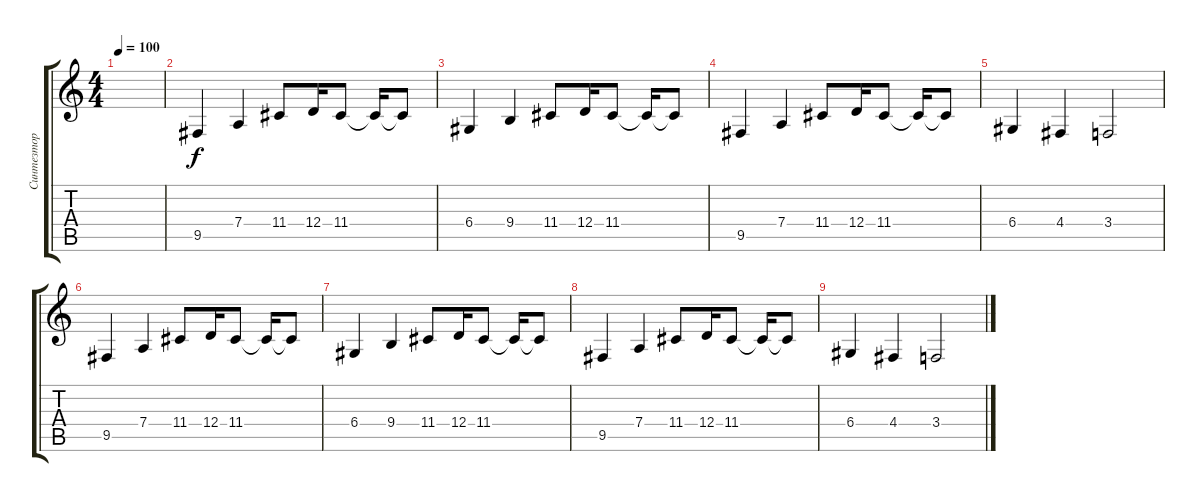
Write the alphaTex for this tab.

\track ("Синтезтор" "Синтезтор") {instrument electricgrandpiano}
\staff {score tabs}
\tuning (E4 B3 G3 D3 A2 E2) {hide}
\ts (4 4)
\tempo 100
\clef g2
\ks c
|
9.5.4 7.4.4 11.4.8 12.4.16 11.4.8 11.4{t}.16 11.4{t}.8 |
6.4.4 9.4.4 11.4.8 12.4.16 11.4.8 11.4{t}.16 11.4{t}.8 |
9.5.4 7.4.4 11.4.8 12.4.16 11.4.8 11.4{t}.16 11.4{t}.8 |
6.4.4 4.4.4 3.4.2 |
9.5.4 7.4.4 11.4.8 12.4.16 11.4.8 11.4{t}.16 11.4{t}.8 |
6.4.4 9.4.4 11.4.8 12.4.16 11.4.8 11.4{t}.16 11.4{t}.8 |
9.5.4 7.4.4 11.4.8 12.4.16 11.4.8 11.4{t}.16 11.4{t}.8 |
6.4.4 4.4.4 3.4.2
